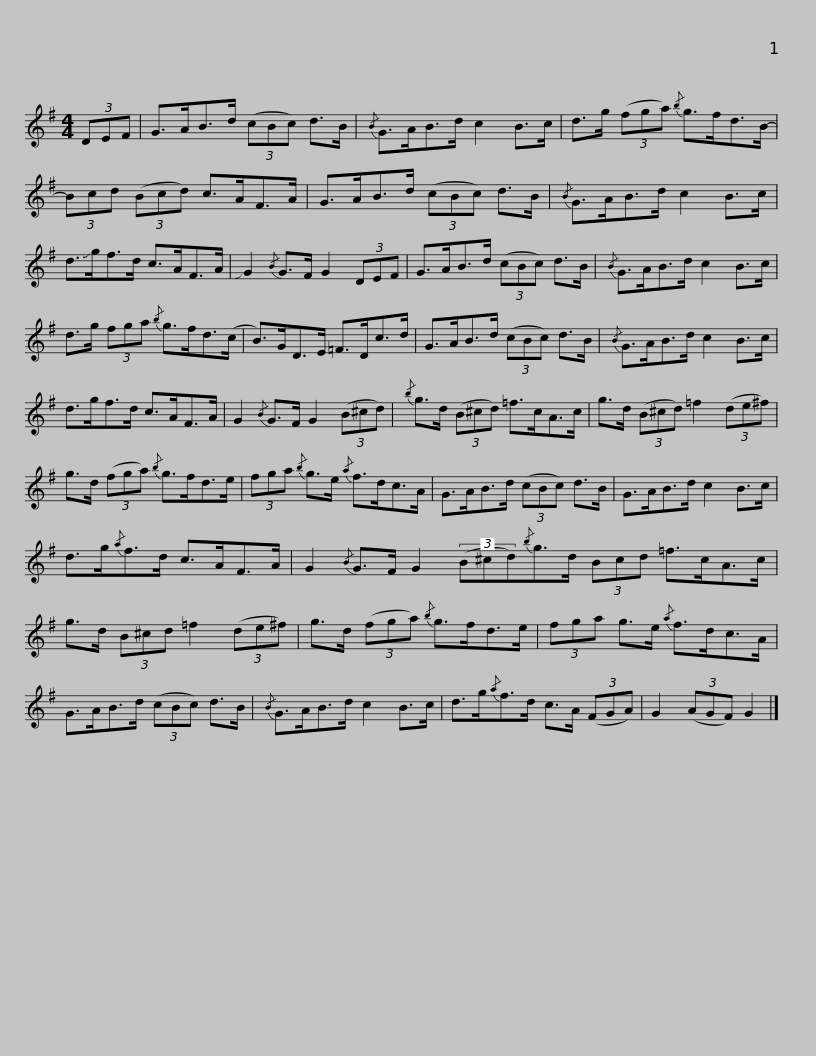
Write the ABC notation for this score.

X:1
L:1/8
M:4/4
I:linebreak $
K:G
V:1 treble
V:1
 (3DEF | G>AB>d (3(cBc) d>B |{/B} G>AB>d c2 B>c | d>g (3(fga){/b} g>fd>B- | (3Bcd (3(Bcd) c>AF>A |$ %5
 G>AB>d (3(cBc) d>B |{/B} G>AB>d c2 B>c | d>!slide!gf>d c>AF>A | !slide!G2{/B} G>F G2 (3DEF |$ G>AB>d (3(cBc) d>B | %10
{/B} G>AB>d c2 B>c | d>g (3fga{/b} g>fd>(c | B>)GD>E =F>Dc>d |$ G>AB>d (3(cBc) d>B |{/B} G>AB>d c2 B>c | %15
 d>gf>d c>AF>A | G2{/B} G>F G2 (3(B^cd) |${/b} g>d (3(B^cd) =f>cA>c | g>d (3(B^cd) =f2 (3(de^f) | g>d (3(fga){/b} g>fd>e |$ %20
 (3fga{/b} g>e{/a} f>dc>A | G>AB>d (3(cBc) d>B | G>AB>d c2 B>c | d>g{/a}f>d c>AF>A |$ G2{/B} G>F G2 (3(B^cd){/b}g>d (3Bcd =f>cA>c | %25
 g>d (3B^cd =f2 (3(de^f) |$ g>d (3(fga){/b} g>fd>e | (3fga g>e{/a} f>dc>A | G>AB>d (3(cBc) d>B |{/B} G>AB>d c2 B>c |$ %30
 d>g{/a}f>d c>A (3(FGA) | G2 (3(AGF) G2 |] %32
